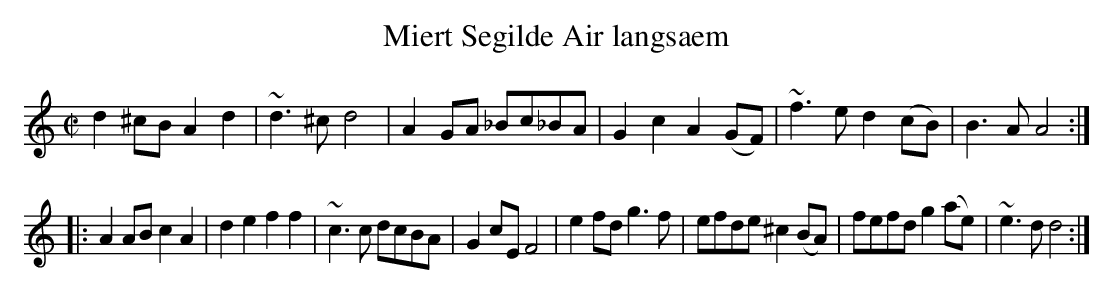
X:1
T:Miert Segilde Air langsaem
M:C|
K:Ddor
d2^cBA2d2|~d3^cd4|A2GA _Bc_BA|G2c2A2(GF)|~f3ed2(cB)|B3AA4:|
|:A2ABc2A2|d2e2f2f2|~c3c dcBA|G2cEF4|e2fdg3f|efde^c2(BA)|fefdg2(ae)|~e3dd4:|
